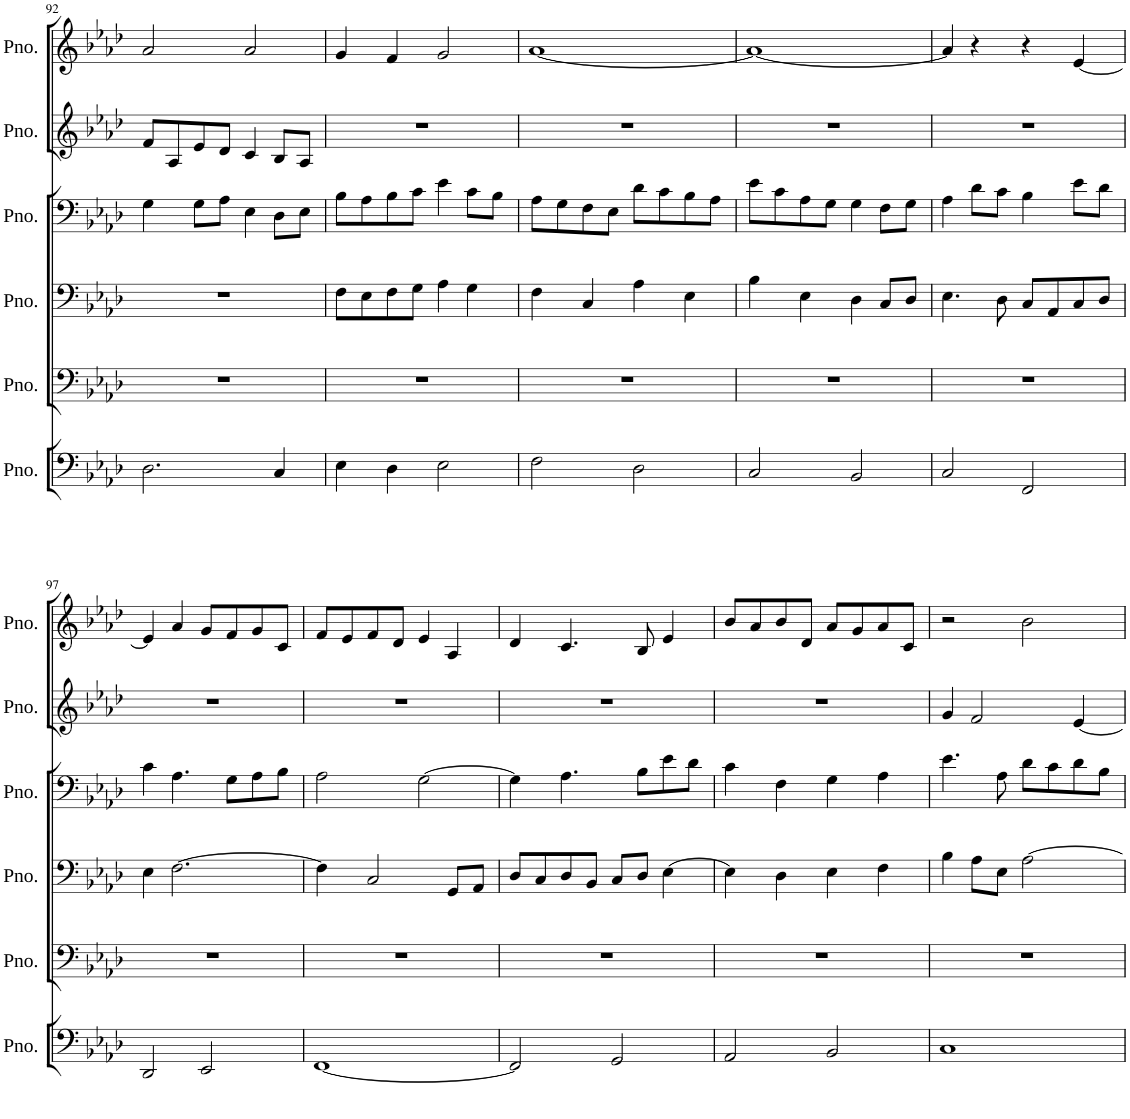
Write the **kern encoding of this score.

**kern	**kern	**kern	**kern	**kern	**kern
*part6	*part5	*part4	*part3	*part2	*part1
*staff6	*staff5	*staff4	*staff3	*staff2	*staff1
*I"Piano	*I"Piano	*I"Piano	*I"Piano	*I"Piano	*I"Piano
*I'Pno.	*I'Pno.	*I'Pno.	*I'Pno.	*I'Pno.	*I'Pno.
!!LO:PB:g=z
*clefF4	*clefF4	*clefF4	*clefF4	*clefG2	*clefG2
*k[b-e-a-d-]	*k[b-e-a-d-]	*k[b-e-a-d-]	*k[b-e-a-d-]	*k[b-e-a-d-]	*k[b-e-a-d-]
*M4/4	*M4/4	*M4/4	*M4/4	*M4/4	*M4/4
=92	=92	=92	=92	=92	=92
2.D-\	1r	1r	4G\	8f/L	2a-/
.	.	.	.	8A-/	.
.	.	.	8G\L	8e-/	.
.	.	.	8A-\J	8d-/J	.
.	.	.	4E-\	4c/	2a-/
4C/	.	.	8D-\L	8B-/L	.
.	.	.	8E-\J	8A-/J	.
=93	=93	=93	=93	=93	=93
4E-\	1r	8F\L	8B-\L	1r	4g/
.	.	8E-\	8A-\	.	.
4D-\	.	8F\	8B-\	.	4f/
.	.	8G\J	8c\J	.	.
2E-\	.	4A-\	4e-\	.	2g/
.	.	4G\	8c\L	.	.
.	.	.	8B-\J	.	.
=94	=94	=94	=94	=94	=94
2F\	1r	4F\	8A-\L	1r	[1a-
.	.	.	8G\	.	.
.	.	4C/	8F\	.	.
.	.	.	8E-\J	.	.
2D-\	.	4A-\	8d-\L	.	.
.	.	.	8c\	.	.
.	.	4E-\	8B-\	.	.
.	.	.	8A-\J	.	.
=95	=95	=95	=95	=95	=95
2C/	1r	4B-\	8e-\L	1r	1a-_
.	.	.	8c\	.	.
.	.	4E-\	8A-\	.	.
.	.	.	8G\J	.	.
2BB-/	.	4D-\	4G\	.	.
.	.	8C/L	8F\L	.	.
.	.	8D-/J	8G\J	.	.
=96	=96	=96	=96	=96	=96
2C/	1r	4.E-\	4A-\	1r	4a-/]
.	.	.	8d-\L	.	4r
.	.	8D-\	8c\J	.	.
2FF/	.	8C/L	4B-\	.	4r
.	.	8AA-/	.	.	.
.	.	8C/	8e-\L	.	[4e-/
.	.	8D-/J	8d-\J	.	.
!!LO:LB:g=z
=97	=97	=97	=97	=97	=97
2DD-/	1r	4E-\	4c\	1r	4e-/]
.	.	[2.F\	4.A-\	.	4a-/
2EE-/	.	.	.	.	8g/L
.	.	.	8G\L	.	8f/
.	.	.	8A-\	.	8g/
.	.	.	8B-\J	.	8c/J
=98	=98	=98	=98	=98	=98
[1FF	1r	4F\]	2A-\	1r	8f/L
.	.	.	.	.	8e-/
.	.	2C/	.	.	8f/
.	.	.	.	.	8d-/J
.	.	.	[2G\	.	4e-/
.	.	8GG/L	.	.	4A-/
.	.	8AA-/J	.	.	.
=99	=99	=99	=99	=99	=99
2FF/]	1r	8D-/L	4G\]	1r	4d-/
.	.	8C/	.	.	.
.	.	8D-/	4.A-\	.	4.c/
.	.	8BB-/J	.	.	.
2GG/	.	8C/L	.	.	.
.	.	8D-/J	8B-\L	.	8B-/
.	.	[4E-\	8e-\	.	4e-/
.	.	.	8d-\J	.	.
=100	=100	=100	=100	=100	=100
2AA-/	1r	4E-\]	4c\	1r	8b-/L
.	.	.	.	.	8a-/
.	.	4D-\	4F\	.	8b-/
.	.	.	.	.	8d-/J
2BB-/	.	4E-\	4G\	.	8a-/L
.	.	.	.	.	8g/
.	.	4F\	4A-\	.	8a-/
.	.	.	.	.	8c/J
=101	=101	=101	=101	=101	=101
1C	1r	4B-\	4.e-\	4g/	2r
.	.	8A-\L	.	2f/	.
.	.	8E-\J	8A-\	.	.
.	.	[2A-\	8d-\L	.	2b-\
.	.	.	8c\	.	.
.	.	.	8d-\	[4e-/	.
.	.	.	8B-\J	.	.
=	=	=	=	=	=
*-	*-	*-	*-	*-	*-
